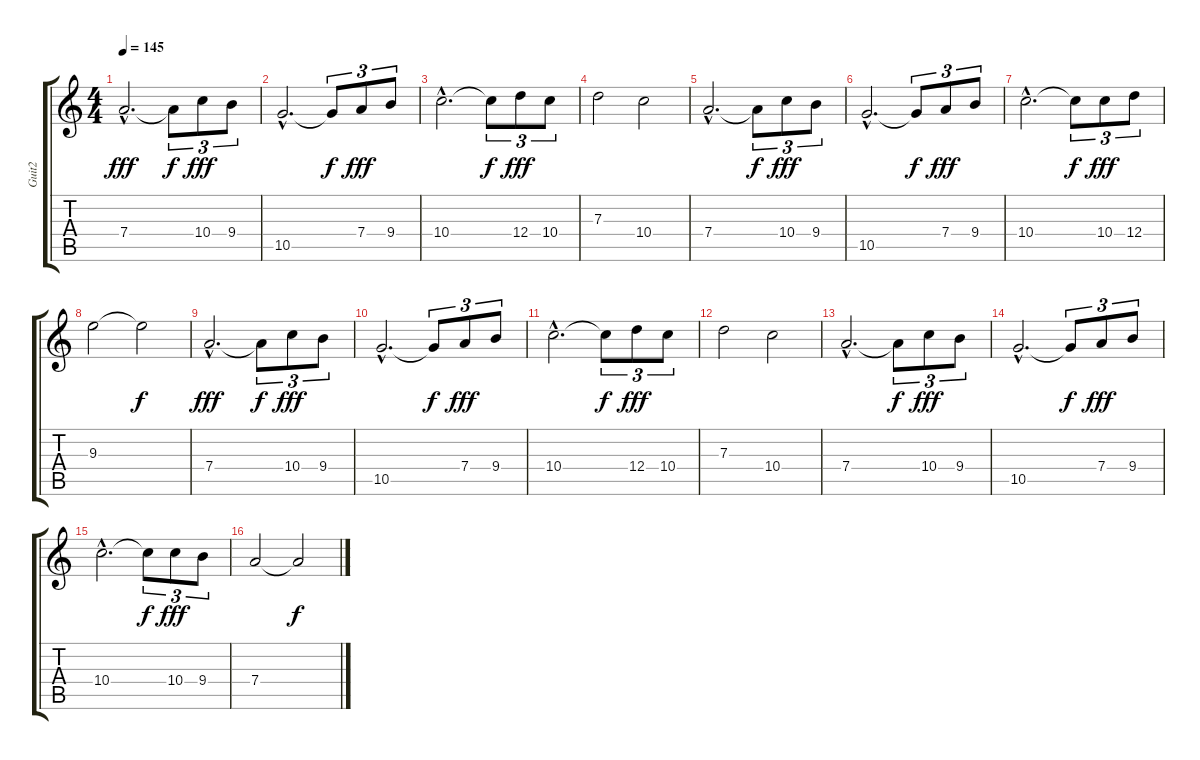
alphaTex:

\track ("Guit2" "Guit2") {instrument overdrivenguitar}
\staff {score tabs}
\tuning (E4 B3 G3 D3 A2 E2) {hide}
\ts (4 4)
\tempo 145
\clef g2
\ks c
7.4{hac}.2{d dy fff instrument overdrivenguitar} 7.4{t}.8{tu (3 2) dy f} 10.4.8{tu (3 2) dy fff} 9.4.8{tu (3 2)} |
10.5{hac}.2{d} 10.5{t}.8{tu (3 2) dy f} 7.4.8{tu (3 2) dy fff} 9.4.8{tu (3 2)} |
10.4{hac}.2{d} 10.4{t}.8{tu (3 2) dy f} 12.4.8{tu (3 2) dy fff} 10.4.8{tu (3 2)} |
7.3.2 10.4.2 |
7.4{hac}.2{d} 7.4{t}.8{tu (3 2) dy f} 10.4.8{tu (3 2) dy fff} 9.4.8{tu (3 2)} |
10.5{hac}.2{d} 10.5{t}.8{tu (3 2) dy f} 7.4.8{tu (3 2) dy fff} 9.4.8{tu (3 2)} |
10.4{hac}.2{d} 10.4{t}.8{tu (3 2) dy f} 10.4.8{tu (3 2) dy fff} 12.4.8{tu (3 2)} |
9.3.2 9.3{t}.2{dy f} |
7.4{hac}.2{d dy fff} 7.4{t}.8{tu (3 2) dy f} 10.4.8{tu (3 2) dy fff} 9.4.8{tu (3 2)} |
10.5{hac}.2{d} 10.5{t}.8{tu (3 2) dy f} 7.4.8{tu (3 2) dy fff} 9.4.8{tu (3 2)} |
10.4{hac}.2{d} 10.4{t}.8{tu (3 2) dy f} 12.4.8{tu (3 2) dy fff} 10.4.8{tu (3 2)} |
7.3.2 10.4.2 |
7.4{hac}.2{d} 7.4{t}.8{tu (3 2) dy f} 10.4.8{tu (3 2) dy fff} 9.4.8{tu (3 2)} |
10.5{hac}.2{d} 10.5{t}.8{tu (3 2) dy f} 7.4.8{tu (3 2) dy fff} 9.4.8{tu (3 2)} |
10.4{hac}.2{d} 10.4{t}.8{tu (3 2) dy f} 10.4.8{tu (3 2) dy fff} 9.4.8{tu (3 2)} |
7.4.2 7.4{t}.2{dy f}
